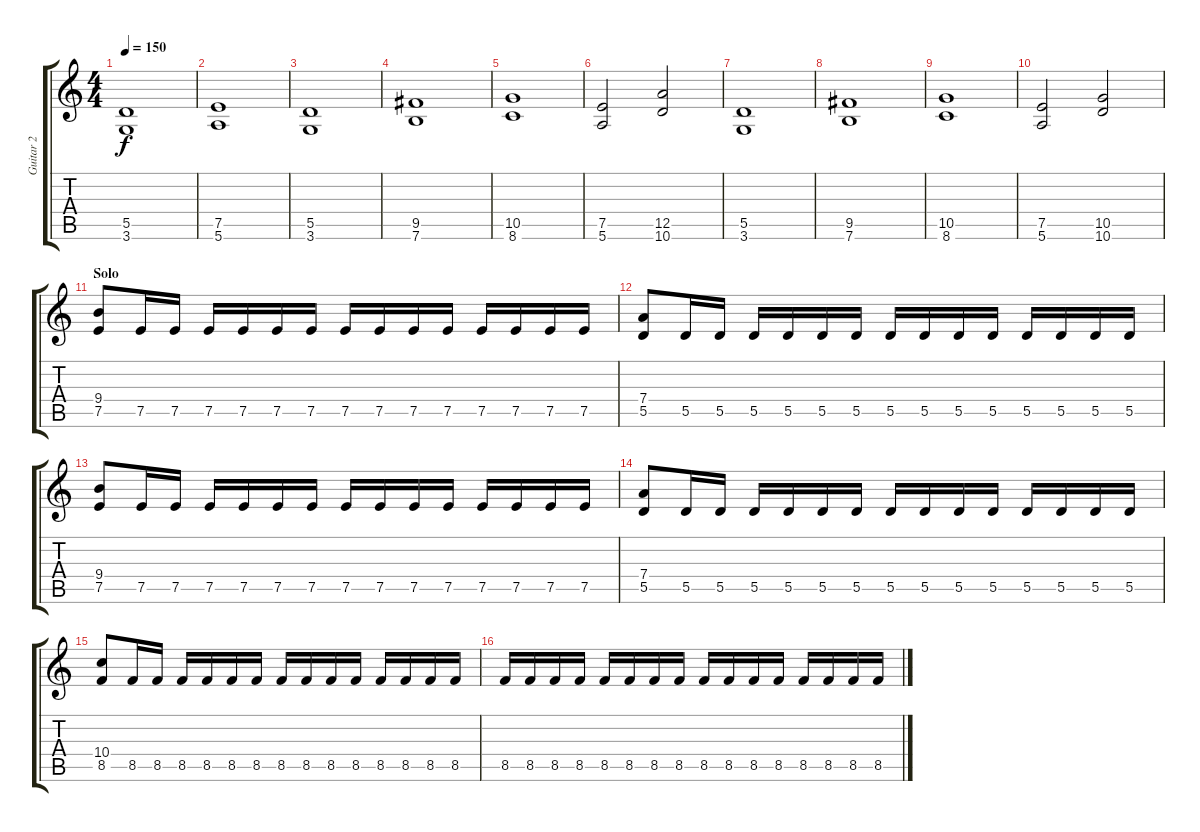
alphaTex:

\track ("Guitar 2" "Guitar 2") {instrument distortionguitar}
\staff {score tabs}
\tuning (E4 B3 G3 D3 A2 E2) {hide}
\ts (4 4)
\tempo 150
\clef g2
\ks c
(5.5 3.6).1{dy f} |
(7.5 5.6).1 |
(5.5 3.6).1 |
(9.5 7.6).1 |
(10.5 8.6).1 |
(7.5 5.6).2 (12.5 10.6).2 |
(5.5 3.6).1 |
(9.5 7.6).1 |
(10.5 8.6).1 |
(7.5 5.6).2 (10.5 10.6).2 |
\section ("" "Solo")
(9.4 7.5).8 7.5.16 7.5.16 7.5.16 7.5.16 7.5.16 7.5.16 7.5.16 7.5.16 7.5.16 7.5.16 7.5.16 7.5.16 7.5.16 7.5.16 |
(7.4 5.5).8 5.5.16 5.5.16 5.5.16 5.5.16 5.5.16 5.5.16 5.5.16 5.5.16 5.5.16 5.5.16 5.5.16 5.5.16 5.5.16 5.5.16 |
(9.4 7.5).8 7.5.16 7.5.16 7.5.16 7.5.16 7.5.16 7.5.16 7.5.16 7.5.16 7.5.16 7.5.16 7.5.16 7.5.16 7.5.16 7.5.16 |
(7.4 5.5).8 5.5.16 5.5.16 5.5.16 5.5.16 5.5.16 5.5.16 5.5.16 5.5.16 5.5.16 5.5.16 5.5.16 5.5.16 5.5.16 5.5.16 |
(10.4 8.5).8 8.5.16 8.5.16 8.5.16 8.5.16 8.5.16 8.5.16 8.5.16 8.5.16 8.5.16 8.5.16 8.5.16 8.5.16 8.5.16 8.5.16 |
8.5.16 8.5.16 8.5.16 8.5.16 8.5.16 8.5.16 8.5.16 8.5.16 8.5.16 8.5.16 8.5.16 8.5.16 8.5.16 8.5.16 8.5.16 8.5.16
